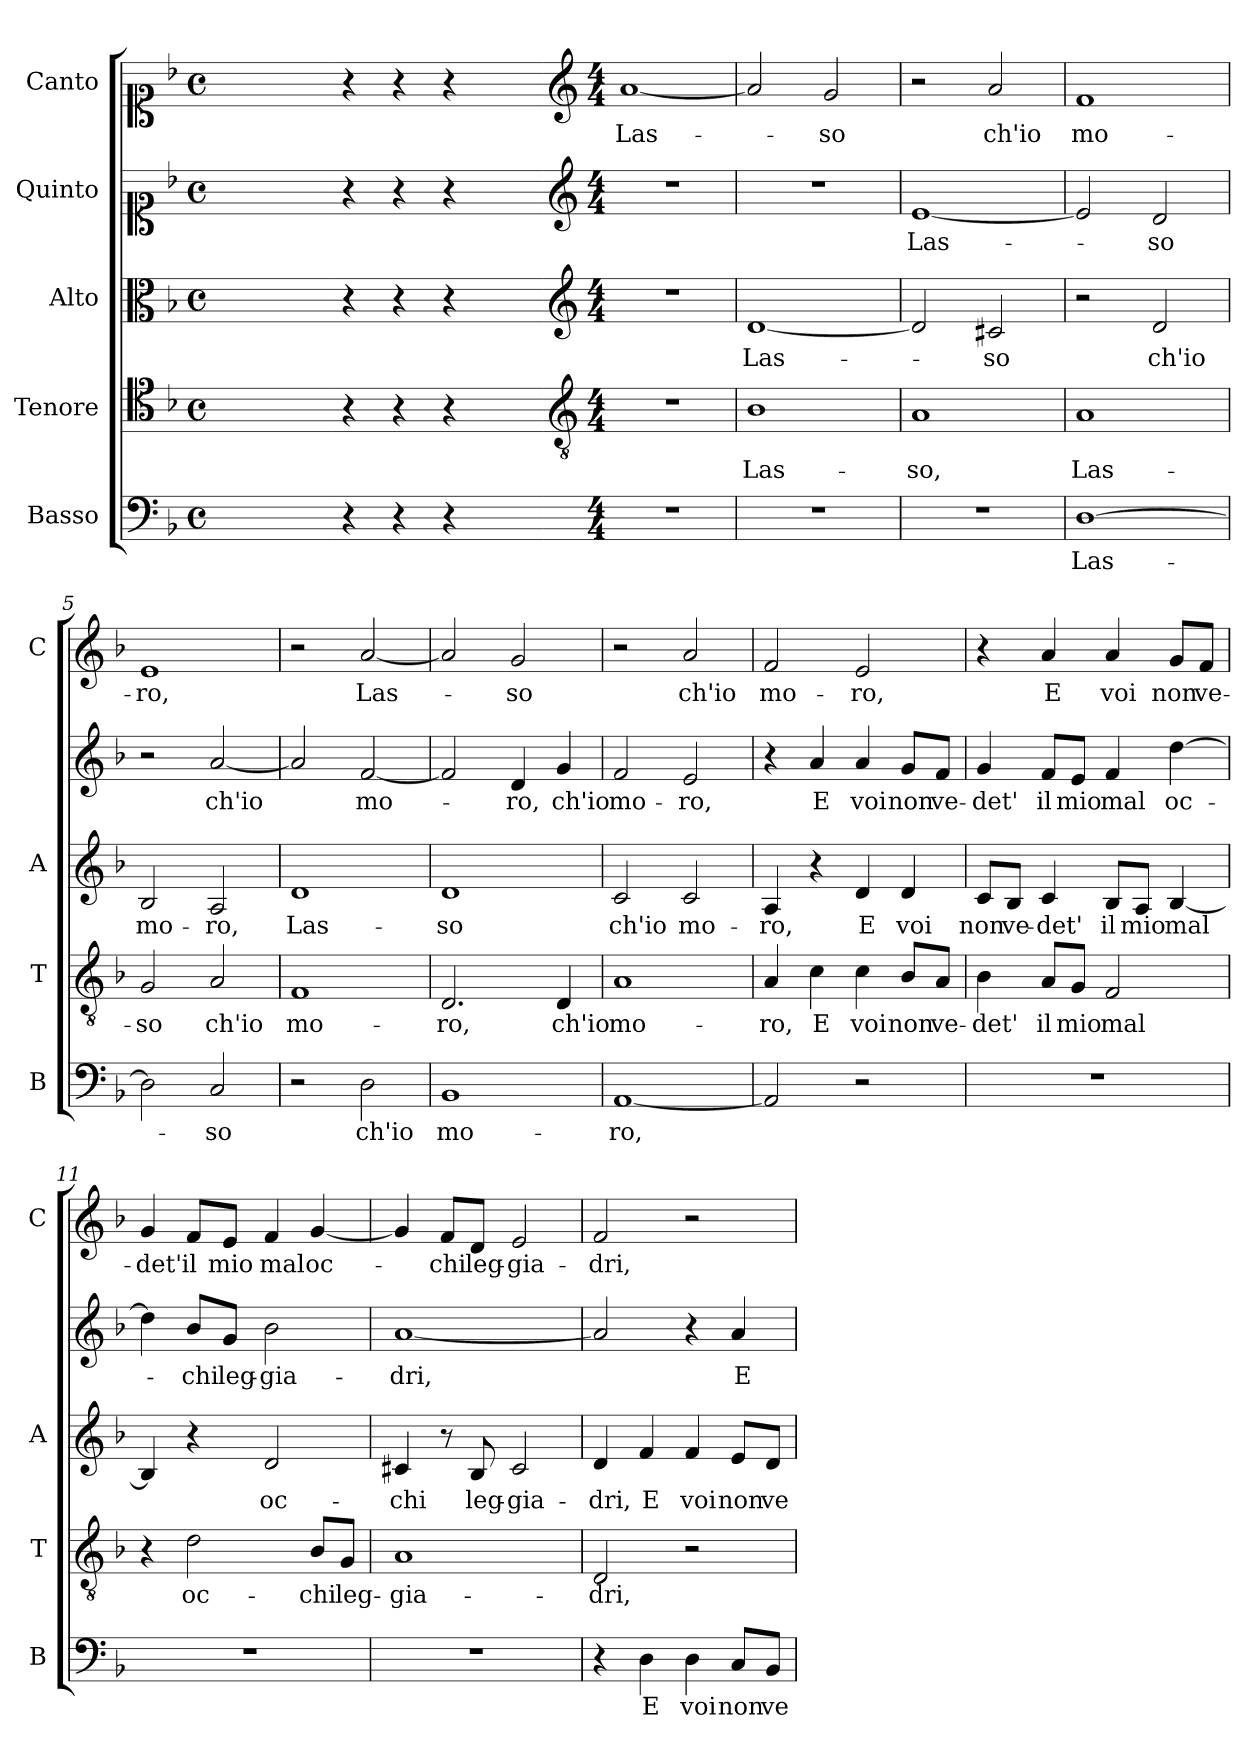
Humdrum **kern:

**kern	**text	**kern	**text	**kern	**text	**kern	**text	**kern	**text
*part5	*part5	*part4	*part4	*part3	*part3	*part2	*part2	*part1	*part1
*staff5	*staff5	*staff4	*staff4	*staff3	*staff3	*staff2	*staff2	*staff1	*staff1
*I"Basso	*	*I"Tenore	*	*I"Alto	*	*I"Quinto	*	*I"Canto	*
*I'B	*	*I'T	*	*I'A	*	*	*	*I'C	*
*clefF4	*	*clefC4	*	*clefC3	*	*clefC1	*	*clefC1	*
*k[b-]	*	*k[b-]	*	*k[b-]	*	*k[b-]	*	*k[b-]	*
*F:	*	*F:	*	*F:	*	*F:	*	*F:	*
*M4/4	*	*M4/4	*	*M4/4	*	*M4/4	*	*M4/4	*
*met(c)	*	*met(c)	*	*met(c)	*	*met(c)	*	*met(c)	*
=	=	=	=	=	=	=	=	=	=
1ryy	.	1ryy	.	1ryy	.	1ryy	.	1ryy	.
=1X-	=1X-	=1X-	=1X-	=1X-	=1X-	=1X-	=1X-	=1X-	=1X-
4r	.	4r	.	4r	.	4r	.	4r	.
4r	.	4r	.	4r	.	4r	.	4r	.
4r	.	4r	.	4r	.	4r	.	4r	.
4ryy	.	4ryy	.	4ryy	.	4ryy	.	4ryy	.
=1-	=1-	=1-	=1-	=1-	=1-	=1-	=1-	=1-	=1-
*	*	*clefGv2	*	*clefG2	*	*clefG2	*	*clefG2	*
*M4/4	*	*M4/4	*	*M4/4	*	*M4/4	*	*M4/4	*
!	!	!	!	!	!	!	!	!	!LO:LY:b
1r	.	1r	.	1r	.	1r	.	[1a	Las-
=2	=2	=2	=2	=2	=2	=2	=2	=2	=2
!	!	!	!LO:LY:b	!	!LO:LY:b	!	!	!	!
1r	.	1B-	Las-	[1d	Las-	1r	.	2a/]	.
!	!	!	!	!	!	!	!	!	!LO:LY:b
.	.	.	.	.	.	.	.	2g/	-so
=3	=3	=3	=3	=3	=3	=3	=3	=3	=3
!	!	!	!LO:LY:b	!	!	!	!LO:LY:b	!	!
1r	.	1A	-so,	2d/]	.	[1e	Las-	2r	.
!	!	!	!	!	!LO:LY:b	!	!	!	!LO:LY:b
.	.	.	.	2c#X/	-so	.	.	2a/	ch'io
=4	=4	=4	=4	=4	=4	=4	=4	=4	=4
!	!LO:LY:b	!	!LO:LY:b	!	!	!	!	!	!LO:LY:b
[1D	Las-	1A	Las-	2r	.	2e/]	.	1f	mo-
!	!	!	!	!	!LO:LY:b	!	!LO:LY:b	!	!
.	.	.	.	2d/	ch'io	2d/	-so	.	.
=5	=5	=5	=5	=5	=5	=5	=5	=5	=5
!	!	!	!LO:LY:b	!	!LO:LY:b	!	!	!	!LO:LY:b
2D\]	.	2G/	-so	2B-/	mo-	2r	.	1e	-ro,
!	!LO:LY:b	!	!LO:LY:b	!	!LO:LY:b	!	!LO:LY:b	!	!
2C/	-so	2A/	ch'io	2A/	-ro,	[2a/	ch'io	.	.
=6	=6	=6	=6	=6	=6	=6	=6	=6	=6
!	!	!	!LO:LY:b	!	!LO:LY:b	!	!	!	!
2r	.	1F	mo-	1d	Las-	2a/]	.	2r	.
!	!LO:LY:b	!	!	!	!	!	!LO:LY:b	!	!LO:LY:b
2D\	ch'io	.	.	.	.	[2f/	mo-	[2a/	Las-
=7	=7	=7	=7	=7	=7	=7	=7	=7	=7
!	!LO:LY:b	!	!LO:LY:b	!	!LO:LY:b	!	!	!	!
1BB-	mo-	2.D/	-ro,	1d	-so	2f/]	.	2a/]	.
!	!	!	!	!	!	!	!LO:LY:b	!	!LO:LY:b
.	.	.	.	.	.	4d/	-ro,	2g/	-so
!	!	!	!LO:LY:b	!	!	!	!LO:LY:b	!	!
.	.	4D/	ch'io	.	.	4g/	ch'io	.	.
!!LO:LB:g=z
=8	=8	=8	=8	=8	=8	=8	=8	=8	=8
!	!LO:LY:b	!	!LO:LY:b	!	!LO:LY:b	!	!LO:LY:b	!	!
[1AA	-ro,	1A	mo-	2c/	ch'io	2f/	mo-	2r	.
!	!	!	!	!	!LO:LY:b	!	!LO:LY:b	!	!LO:LY:b
.	.	.	.	2c/	mo-	2e/	-ro,	2a/	ch'io
=9	=9	=9	=9	=9	=9	=9	=9	=9	=9
!	!	!	!LO:LY:b	!	!LO:LY:b	!	!	!	!LO:LY:b
2AA/]	.	4A/	-ro,	4A/	-ro,	4r	.	2f/	mo-
!	!	!	!LO:LY:b	!	!	!	!LO:LY:b	!	!
.	.	4c\	E	4r	.	4a/	E	.	.
!	!	!	!LO:LY:b	!	!LO:LY:b	!	!LO:LY:b	!	!LO:LY:b
2r	.	4c\	voi	4d/	E	4a/	voi	2e/	-ro,
!	!	!	!LO:LY:b	!	!LO:LY:b	!	!LO:LY:b	!	!
.	.	8B-/L	non	4d/	voi	8g/L	non	.	.
!	!	!	!LO:LY:b	!	!	!	!LO:LY:b	!	!
.	.	8A/J	ve-	.	.	8f/J	ve-	.	.
=10	=10	=10	=10	=10	=10	=10	=10	=10	=10
!	!	!	!LO:LY:b	!	!LO:LY:b	!	!LO:LY:b	!	!
1r	.	4B-\	-det'	8c/L	non	4g/	-det'	4r	.
!	!	!	!	!	!LO:LY:b	!	!	!	!
.	.	.	.	8B-/J	ve-	.	.	.	.
!	!	!	!LO:LY:b	!	!LO:LY:b	!	!LO:LY:b	!	!LO:LY:b
.	.	8A/L	il	4c/	-det'	8f/L	il	4a/	E
!	!	!	!LO:LY:b	!	!	!	!LO:LY:b	!	!
.	.	8G/J	mio	.	.	8e/J	mio	.	.
!	!	!	!LO:LY:b	!	!LO:LY:b	!	!LO:LY:b	!	!LO:LY:b
.	.	2F/	mal	8B-/L	il	4f/	mal	4a/	voi
!	!	!	!	!	!LO:LY:b	!	!	!	!
.	.	.	.	8A/J	mio	.	.	.	.
!	!	!	!	!	!LO:LY:b	!	!LO:LY:b	!	!LO:LY:b
.	.	.	.	[4B-/	mal	[4dd\	oc-	8g/L	non
!	!	!	!	!	!	!	!	!	!LO:LY:b
.	.	.	.	.	.	.	.	8f/J	ve-
=11	=11	=11	=11	=11	=11	=11	=11	=11	=11
!	!	!	!	!	!	!	!	!	!LO:LY:b
1r	.	4r	.	4B-/]	.	4dd\]	.	4g/	-det'
!	!	!	!LO:LY:b	!	!	!	!LO:LY:b	!	!LO:LY:b
.	.	2d\	oc-	4r	.	8b-/L	-chi	8f/L	il
!	!	!	!	!	!	!	!LO:LY:b	!	!LO:LY:b
.	.	.	.	.	.	8g/J	leg-	8e/J	mio
!	!	!	!	!	!LO:LY:b	!	!LO:LY:b	!	!LO:LY:b
.	.	.	.	2d/	oc-	2b-\	-gia-	4f/	mal
!	!	!	!LO:LY:b	!	!	!	!	!	!LO:LY:b
.	.	8B-/L	-chi	.	.	.	.	[4g/	oc-
!	!	!	!LO:LY:b	!	!	!	!	!	!
.	.	8G/J	leg-	.	.	.	.	.	.
=12	=12	=12	=12	=12	=12	=12	=12	=12	=12
!	!	!	!LO:LY:b	!	!LO:LY:b	!	!LO:LY:b	!	!
1r	.	1A	-gia-	4c#X/	-chi	[1a	-dri,	4g/]	.
!	!	!	!	!	!	!	!	!	!LO:LY:b
.	.	.	.	8r	.	.	.	8f/L	-chi
!	!	!	!	!	!LO:LY:b	!	!	!	!LO:LY:b
.	.	.	.	8B-/	leg-	.	.	8d/J	leg-
!	!	!	!	!	!LO:LY:b	!	!	!	!LO:LY:b
.	.	.	.	2c#/	-gia-	.	.	2e/	-gia-
=13	=13	=13	=13	=13	=13	=13	=13	=13	=13
!	!	!	!LO:LY:b	!	!LO:LY:b	!	!	!	!LO:LY:b
4r	.	2D/	-dri,	4d/	-dri,	2a/]	.	2f/	-dri,
!	!LO:LY:b	!	!	!	!LO:LY:b	!	!	!	!
4D\	E	.	.	4f/	E	.	.	.	.
!	!LO:LY:b	!	!	!	!LO:LY:b	!	!	!	!
4D\	voi	2r	.	4f/	voi	4r	.	2r	.
!	!LO:LY:b	!	!	!	!LO:LY:b	!	!LO:LY:b	!	!
8C/L	non	.	.	8e/L	non	4a/	E	.	.
!	!LO:LY:b	!	!	!	!LO:LY:b	!	!	!	!
8BB-/J	ve-	.	.	8d/J	ve-	.	.	.	.
=	=	=	=	=	=	=	=	=	=
*-	*-	*-	*-	*-	*-	*-	*-	*-	*-
